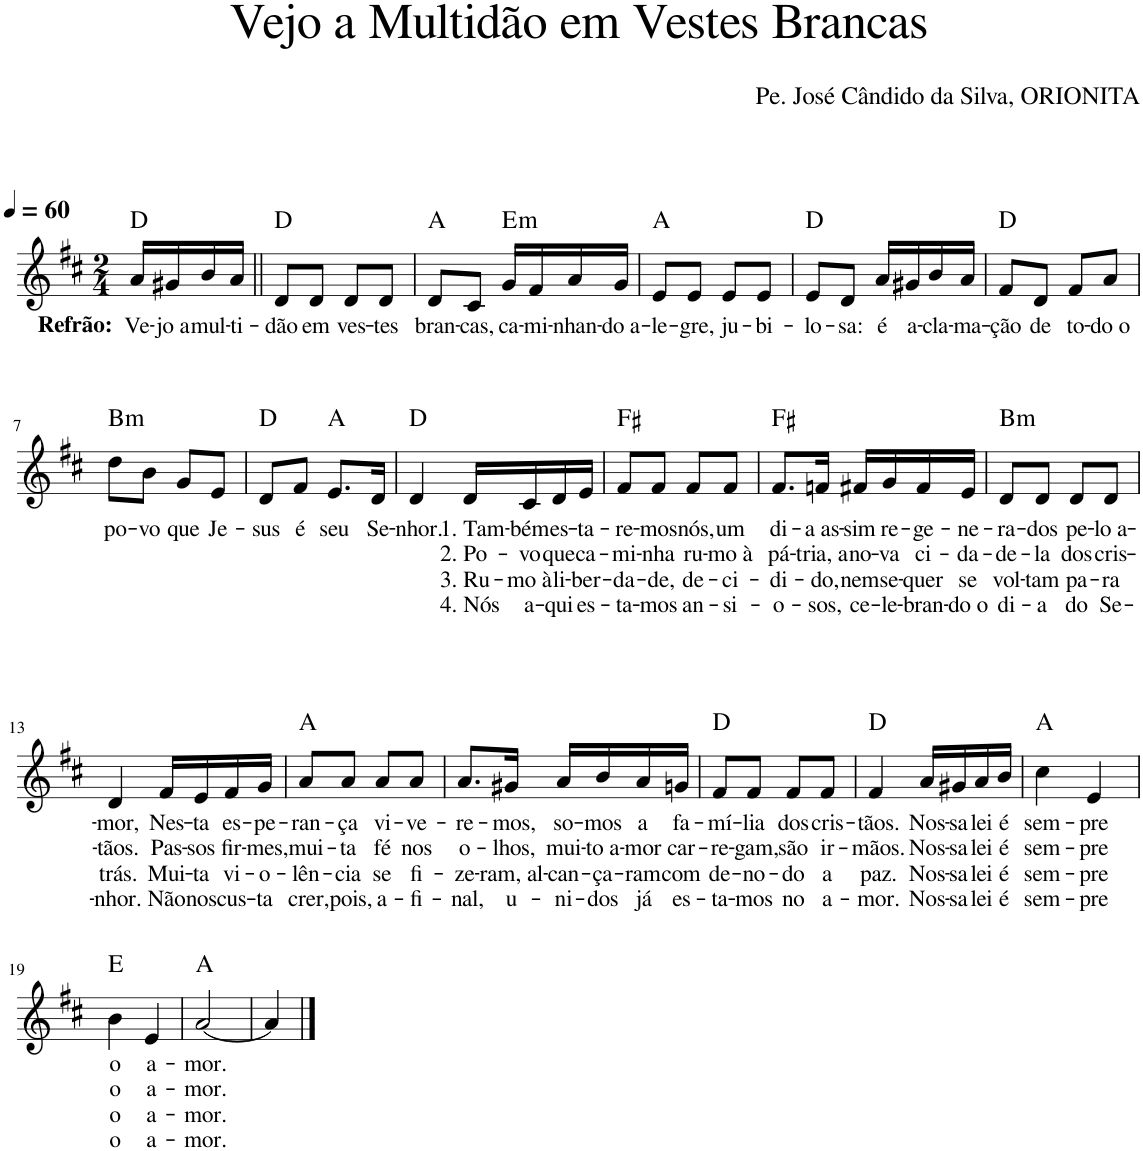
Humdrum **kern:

**kern	**text	**text	**text	**text	**harte
*part1	*part1	*part1	*part1	*part1	*part1
*staff1	*staff1	*staff1	*staff1	*staff1	*
*I"Voz	*	*	*	*	*
*I'Vo.	*	*	*	*	*
*clefG2	*	*	*	*	*
*k[f#c#]	*	*	*	*	*
*M2/4	*	*	*	*	*
*MM60	*	*	*	*	*
=1	=1	=1	=1	=1	=1
!LO:TX:b:B:t=Refrão&colon;	!	!	!	!	!
!	!LO:LY:b	!	!	!	!
16a/LL	Ve-	.	.	.	D:maj
!	!LO:LY:b	!	!	!	!
16g#X/	-jo a	.	.	.	.
!	!LO:LY:b	!	!	!	!
16b/	mul-	.	.	.	.
!	!LO:LY:b	!	!	!	!
16a/JJ	-ti-	.	.	.	.
=2||	=2||	=2||	=2||	=2||	=2||
!	!LO:LY:b	!	!	!	!
8d/L	-dão	.	.	.	D:maj
!	!LO:LY:b	!	!	!	!
8d/J	em	.	.	.	.
!	!LO:LY:b	!	!	!	!
8d/L	ves-	.	.	.	.
!	!LO:LY:b	!	!	!	!
8d/J	-tes	.	.	.	.
=3	=3	=3	=3	=3	=3
!	!LO:LY:b	!	!	!	!
8d/L	bran-	.	.	.	A:maj
!	!LO:LY:b	!	!	!	!
8c#/J	-cas,	.	.	.	.
!	!LO:LY:b	!	!	!	!LO:H:kt=m
16g/LL	ca-	.	.	.	E:min
!	!LO:LY:b	!	!	!	!
16f#/	-mi-	.	.	.	.
!	!LO:LY:b	!	!	!	!
16a/	-nhan-	.	.	.	.
!	!LO:LY:b	!	!	!	!
16g/JJ	-do a-	.	.	.	.
=4	=4	=4	=4	=4	=4
!	!LO:LY:b	!	!	!	!
8e/L	-le-	.	.	.	A:maj
!	!LO:LY:b	!	!	!	!
8e/J	-gre,	.	.	.	.
!	!LO:LY:b	!	!	!	!
8e/L	ju-	.	.	.	.
!	!LO:LY:b	!	!	!	!
8e/J	-bi-	.	.	.	.
=5	=5	=5	=5	=5	=5
!	!LO:LY:b	!	!	!	!
8e/L	-lo-	.	.	.	D:maj
!	!LO:LY:b	!	!	!	!
8d/J	-sa:	.	.	.	.
!	!LO:LY:b	!	!	!	!
16a/LL	é	.	.	.	.
!	!LO:LY:b	!	!	!	!
16g#X/	a-	.	.	.	.
!	!LO:LY:b	!	!	!	!
16b/	-cla-	.	.	.	.
!	!LO:LY:b	!	!	!	!
16a/JJ	-ma-	.	.	.	.
=6	=6	=6	=6	=6	=6
!	!LO:LY:b	!	!	!	!
8f#/L	-ção	.	.	.	D:maj
!	!LO:LY:b	!	!	!	!
8d/J	de	.	.	.	.
!	!LO:LY:b	!	!	!	!
8f#/L	to-	.	.	.	.
!	!LO:LY:b	!	!	!	!
8a/J	-do o	.	.	.	.
!!LO:LB:g=z
=7	=7	=7	=7	=7	=7
!	!LO:LY:b	!	!	!	!LO:H:kt=m
8dd\L	po-	.	.	.	B:min
!	!LO:LY:b	!	!	!	!
8b\J	-vo	.	.	.	.
!	!LO:LY:b	!	!	!	!
8g/L	que	.	.	.	.
!	!LO:LY:b	!	!	!	!
8e/J	Je-	.	.	.	.
=8	=8	=8	=8	=8	=8
!	!LO:LY:b	!	!	!	!
8d/L	-sus	.	.	.	D:maj
!	!LO:LY:b	!	!	!	!
8f#/J	é	.	.	.	.
!	!LO:LY:b	!	!	!	!
8.e/L	seu	.	.	.	A:maj
!	!LO:LY:b	!	!	!	!
16d/Jk	Se-	.	.	.	.
=9	=9	=9	=9	=9	=9
!	!LO:LY:b	!	!	!	!
4d/	-nhor.	.	.	.	D:maj
!	!LO:LY:b	!LO:LY:b	!LO:LY:b	!LO:LY:b	!
16d/LL	1. Tam-	2. Po-	3. Ru-	4. Nós	.
!	!LO:LY:b	!LO:LY:b	!LO:LY:b	!LO:LY:b	!
16c#/	-bém	-vo	-mo à	a-	.
!	!LO:LY:b	!LO:LY:b	!LO:LY:b	!LO:LY:b	!
16d/	es-	que	li-	-qui	.
!	!LO:LY:b	!LO:LY:b	!LO:LY:b	!LO:LY:b	!
16e/JJ	-ta-	ca-	-ber-	es-	.
=10	=10	=10	=10	=10	=10
!	!LO:LY:b	!LO:LY:b	!LO:LY:b	!LO:LY:b	!
8f#/L	-re-	-mi-	-da-	-ta-	F#:maj
!	!LO:LY:b	!LO:LY:b	!LO:LY:b	!LO:LY:b	!
8f#/J	-mos	-nha	-de,	-mos	.
!	!LO:LY:b	!LO:LY:b	!LO:LY:b	!LO:LY:b	!
8f#/L	nós,	ru-	de-	an-	.
!	!LO:LY:b	!LO:LY:b	!LO:LY:b	!LO:LY:b	!
8f#/J	um	-mo à	-ci-	-si-	.
=11	=11	=11	=11	=11	=11
!	!LO:LY:b	!LO:LY:b	!LO:LY:b	!LO:LY:b	!
8.f#/L	di-	pá-	-di-	-o-	F#:maj
!	!LO:LY:b	!LO:LY:b	!LO:LY:b	!LO:LY:b	!
16fn/Jk	-a as-	-tria, a	-do,	-sos,	.
!	!LO:LY:b	!LO:LY:b	!LO:LY:b	!LO:LY:b	!
16f#X/LL	-sim	no-	nem	ce-	.
!	!LO:LY:b	!LO:LY:b	!LO:LY:b	!LO:LY:b	!
16g/	re-	-va	se-	-le-	.
!	!LO:LY:b	!LO:LY:b	!LO:LY:b	!LO:LY:b	!
16f#/	-ge-	ci-	-quer	-bran-	.
!	!LO:LY:b	!LO:LY:b	!LO:LY:b	!LO:LY:b	!
16e/JJ	-ne-	-da-	se	-do o	.
=12	=12	=12	=12	=12	=12
!	!LO:LY:b	!LO:LY:b	!LO:LY:b	!LO:LY:b	!LO:H:kt=m
8d/L	-ra-	-de-	vol-	di-	B:min
!	!LO:LY:b	!LO:LY:b	!LO:LY:b	!LO:LY:b	!
8d/J	-dos	-la	-tam	-a	.
!	!LO:LY:b	!LO:LY:b	!LO:LY:b	!LO:LY:b	!
8d/L	pe-	dos	pa-	do	.
!	!LO:LY:b	!LO:LY:b	!LO:LY:b	!LO:LY:b	!
8d/J	-lo a-	cris-	-ra	Se-	.
!!LO:LB:g=z
=13	=13	=13	=13	=13	=13
!	!LO:LY:b	!LO:LY:b	!LO:LY:b	!LO:LY:b	!
4d/	-mor,	-tãos.	trás.	-nhor.	.
!	!LO:LY:b	!LO:LY:b	!LO:LY:b	!LO:LY:b	!
16f#/LL	Nes-	Pas-	Mui-	Não	.
!	!LO:LY:b	!LO:LY:b	!LO:LY:b	!LO:LY:b	!
16e/	-ta	-sos	-ta	nos	.
!	!LO:LY:b	!LO:LY:b	!LO:LY:b	!LO:LY:b	!
16f#/	es-	fir-	vi-	cus-	.
!	!LO:LY:b	!LO:LY:b	!LO:LY:b	!LO:LY:b	!
16g/JJ	-pe-	-mes,	-o-	-ta	.
=14	=14	=14	=14	=14	=14
!	!LO:LY:b	!LO:LY:b	!LO:LY:b	!LO:LY:b	!
8a/L	-ran-	mui-	-lên-	crer,	A:maj
!	!LO:LY:b	!LO:LY:b	!LO:LY:b	!LO:LY:b	!
8a/J	-ça	-ta	-cia	pois,	.
!	!LO:LY:b	!LO:LY:b	!LO:LY:b	!LO:LY:b	!
8a/L	vi-	fé	se	a-	.
!	!LO:LY:b	!LO:LY:b	!LO:LY:b	!LO:LY:b	!
8a/J	-ve-	nos	fi-	-fi-	.
=15	=15	=15	=15	=15	=15
!	!LO:LY:b	!LO:LY:b	!LO:LY:b	!LO:LY:b	!
8.a/L	-re-	o-	-ze-	-nal,	.
!	!LO:LY:b	!LO:LY:b	!LO:LY:b	!LO:LY:b	!
16g#X/Jk	-mos,	-lhos,	-ram, al-	u-	.
!	!LO:LY:b	!LO:LY:b	!LO:LY:b	!LO:LY:b	!
16a/LL	so-	mui-	-can-	-ni-	.
!	!LO:LY:b	!LO:LY:b	!LO:LY:b	!LO:LY:b	!
16b/	-mos	-to a-	-ça-	-dos	.
!	!LO:LY:b	!LO:LY:b	!LO:LY:b	!LO:LY:b	!
16a/	a	-mor	-ram	já	.
!	!LO:LY:b	!LO:LY:b	!LO:LY:b	!LO:LY:b	!
16gn/JJ	fa-	car-	com	es-	.
=16	=16	=16	=16	=16	=16
!	!LO:LY:b	!LO:LY:b	!LO:LY:b	!LO:LY:b	!
8f#/L	-mí-	-re-	de-	-ta-	D:maj
!	!LO:LY:b	!LO:LY:b	!LO:LY:b	!LO:LY:b	!
8f#/J	-lia	-gam,	-no-	-mos	.
!	!LO:LY:b	!LO:LY:b	!LO:LY:b	!LO:LY:b	!
8f#/L	dos	são	-do	no	.
!	!LO:LY:b	!LO:LY:b	!LO:LY:b	!LO:LY:b	!
8f#/J	cris-	ir-	a	a-	.
=17	=17	=17	=17	=17	=17
!	!LO:LY:b	!LO:LY:b	!LO:LY:b	!LO:LY:b	!
4f#/	-tãos.	-mãos.	paz.	-mor.	D:maj
!	!LO:LY:b	!LO:LY:b	!LO:LY:b	!LO:LY:b	!
16a/LL	Nos-	Nos-	Nos-	Nos-	.
!	!LO:LY:b	!LO:LY:b	!LO:LY:b	!LO:LY:b	!
16g#X/	-sa	-sa	-sa	-sa	.
!	!LO:LY:b	!LO:LY:b	!LO:LY:b	!LO:LY:b	!
16a/	lei	lei	lei	lei	.
!	!LO:LY:b	!LO:LY:b	!LO:LY:b	!LO:LY:b	!
16b/JJ	é	é	é	é	.
=18	=18	=18	=18	=18	=18
!	!LO:LY:b	!LO:LY:b	!LO:LY:b	!LO:LY:b	!
4cc#\	sem-	sem-	sem-	sem-	A:maj
!	!LO:LY:b	!LO:LY:b	!LO:LY:b	!LO:LY:b	!
4e/	-pre	-pre	-pre	-pre	.
!!LO:LB:g=z
=19	=19	=19	=19	=19	=19
!	!LO:LY:b	!LO:LY:b	!LO:LY:b	!LO:LY:b	!
4b\	o	o	o	o	E:maj
!	!LO:LY:b	!LO:LY:b	!LO:LY:b	!LO:LY:b	!
4e/	a-	a-	a-	a-	.
=20	=20	=20	=20	=20	=20
!	!LO:LY:b	!LO:LY:b	!LO:LY:b	!LO:LY:b	!
[2a/	-mor.	-mor.	-mor.	-mor.	A:maj
=21	=21	=21	=21	=21	=21
4a/]	.	.	.	.	.
==	==	==	==	==	==
*-	*-	*-	*-	*-	*-
